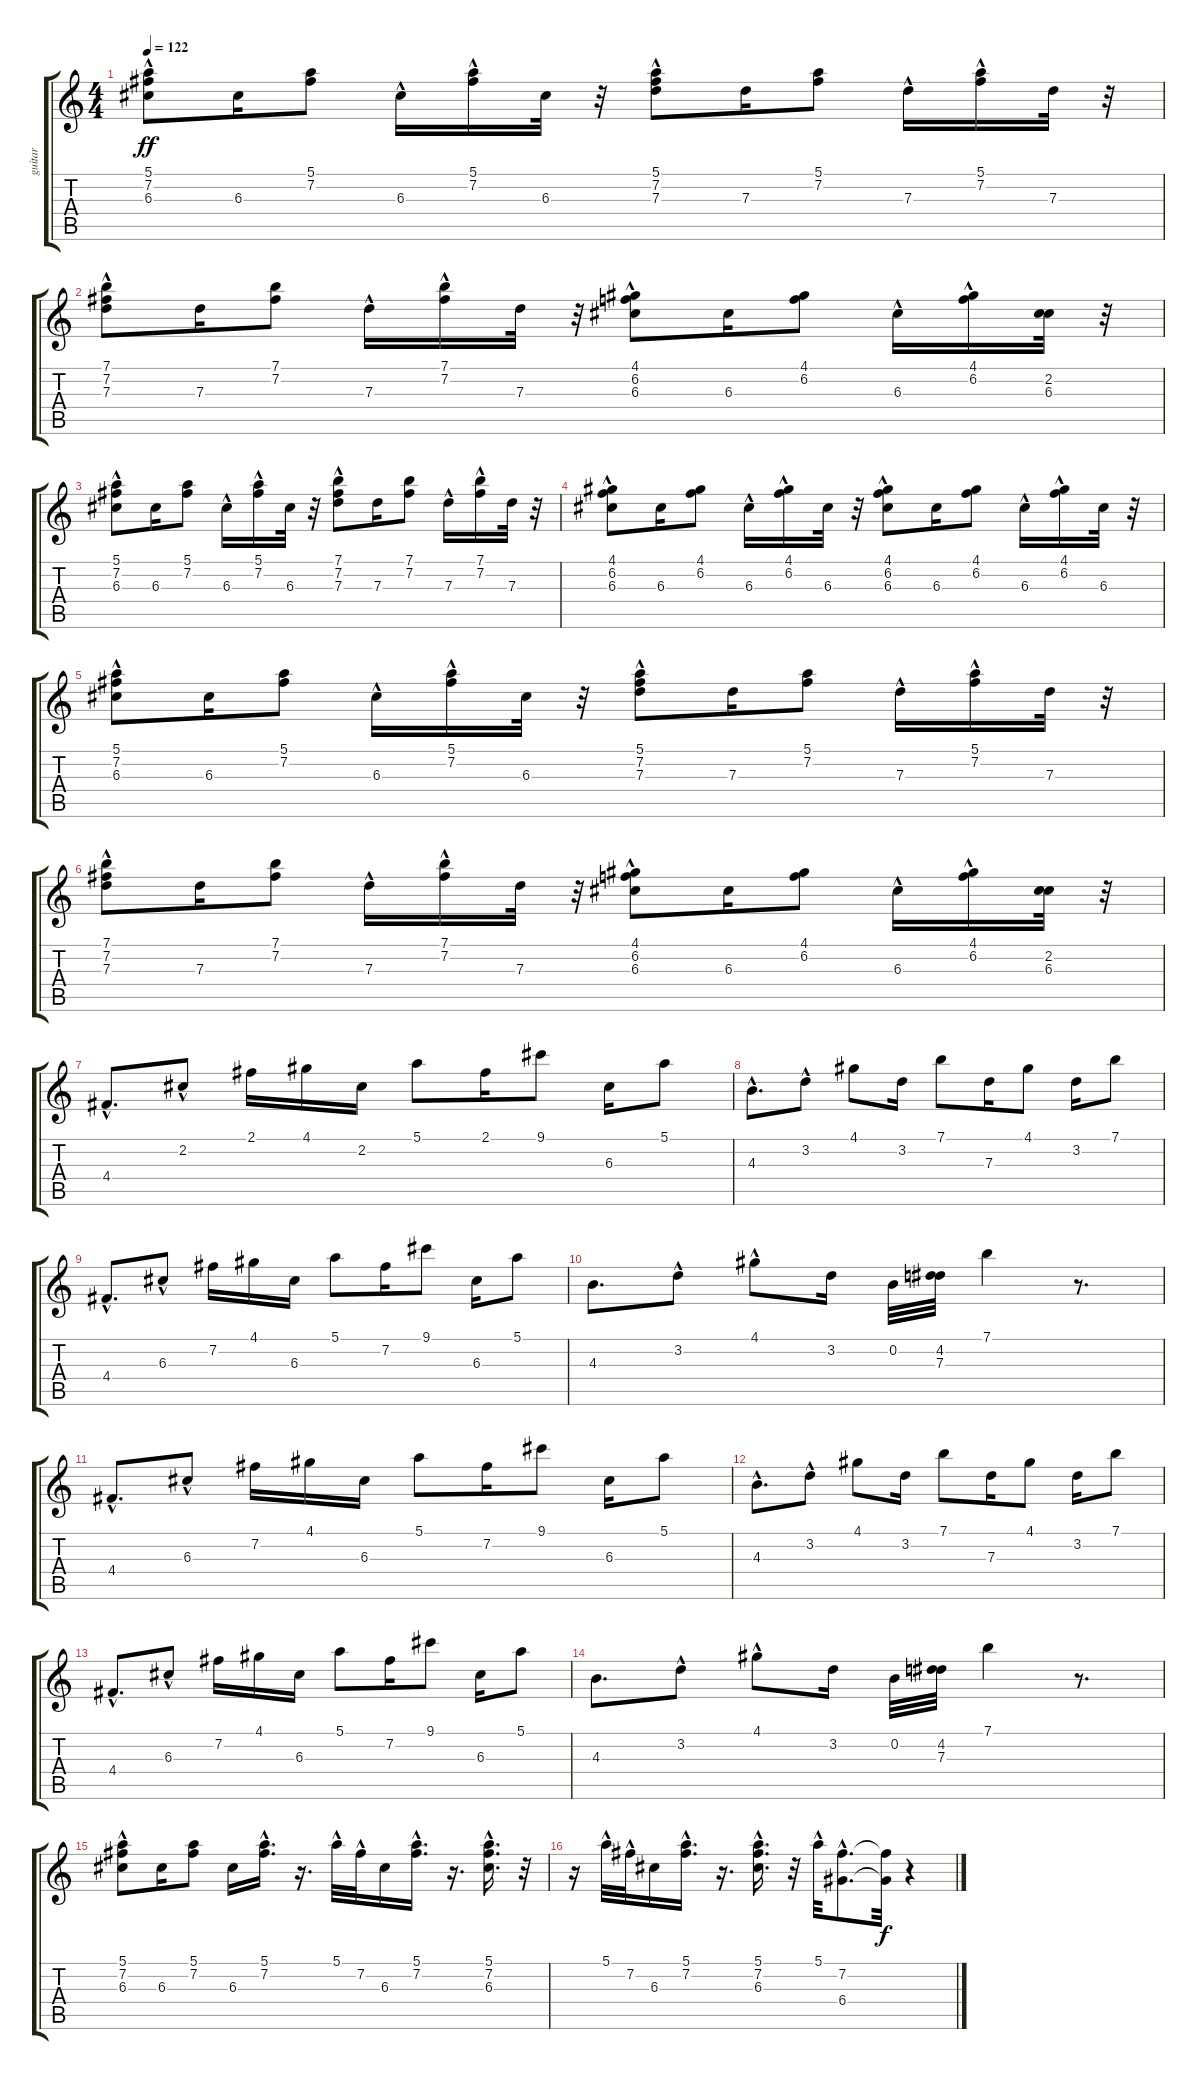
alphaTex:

\track ("guitar" "guitar") {instrument acousticguitarnylon}
\staff {score tabs}
\tuning (E4 B3 G3 D3 A2 E2) {hide}
\ts (4 4)
\tempo 122
\clef g2
\ks c
(5.1 7.2 6.3{hac}).8{dy ff} 6.3.16 (5.1 7.2).8 6.3{hac}.16 (5.1{hac} 7.2{hac}).16 6.3.32 r.32 (5.1 7.2 7.3{hac}).8 7.3.16 (5.1 7.2).8 7.3{hac}.16 (5.1{hac} 7.2{hac}).16 7.3.32 r.32 |
(7.1 7.2 7.3{hac}).8 7.3.16 (7.1 7.2).8 7.3{hac}.16 (7.1{hac} 7.2{hac}).16 7.3.32 r.32 (4.1 6.2 6.3{hac}).8 6.3.16 (4.1 6.2).8 6.3{hac}.16 (4.1{hac} 6.2{hac}).16 (2.2 6.3).32 r.32 |
(5.1 7.2 6.3{hac}).8 6.3.16 (5.1 7.2).8 6.3{hac}.16 (5.1{hac} 7.2{hac}).16 6.3.32 r.32 (7.1 7.2 7.3{hac}).8 7.3.16 (7.1 7.2).8 7.3{hac}.16 (7.1{hac} 7.2{hac}).16 7.3.32 r.32 |
(4.1 6.2 6.3{hac}).8 6.3.16 (4.1 6.2).8 6.3{hac}.16 (4.1{hac} 6.2{hac}).16 6.3.32 r.32 (4.1 6.2 6.3{hac}).8 6.3.16 (4.1 6.2).8 6.3{hac}.16 (4.1{hac} 6.2{hac}).16 6.3.32 r.32 |
(5.1 7.2 6.3{hac}).8 6.3.16 (5.1 7.2).8 6.3{hac}.16 (5.1{hac} 7.2{hac}).16 6.3.32 r.32 (5.1 7.2 7.3{hac}).8 7.3.16 (5.1 7.2).8 7.3{hac}.16 (5.1{hac} 7.2{hac}).16 7.3.32 r.32 |
(7.1 7.2 7.3{hac}).8 7.3.16 (7.1 7.2).8 7.3{hac}.16 (7.1{hac} 7.2{hac}).16 7.3.32 r.32 (4.1 6.2 6.3{hac}).8 6.3.16 (4.1 6.2).8 6.3{hac}.16 (4.1{hac} 6.2{hac}).16 (2.2 6.3).32 r.32 |
4.4{hac}.8{d} 2.2{hac}.8 2.1.16 4.1.16 2.2.16 5.1.8 2.1.16 9.1.8 6.3.16 5.1.8 |
4.3{hac}.8{d} 3.2{hac}.8 4.1.8 3.2.16 7.1.8 7.3.16 4.1.8 3.2.16 7.1.8 |
4.4{hac}.8{d} 6.3{hac}.8 7.2.16 4.1.16 6.3.16 5.1.8 7.2.16 9.1.8 6.3.16 5.1.8 |
4.3.8{d} 3.2{hac}.8 4.1{hac}.8 3.2.16 0.2.32 (4.2 7.3).32 7.1.4 r.8{d} |
4.4{hac}.8{d} 6.3{hac}.8 7.2.16 4.1.16 6.3.16 5.1.8 7.2.16 9.1.8 6.3.16 5.1.8 |
4.3{hac}.8{d} 3.2{hac}.8 4.1.8 3.2.16 7.1.8 7.3.16 4.1.8 3.2.16 7.1.8 |
4.4{hac}.8{d} 6.3{hac}.8 7.2.16 4.1.16 6.3.16 5.1.8 7.2.16 9.1.8 6.3.16 5.1.8 |
4.3.8{d} 3.2{hac}.8 4.1{hac}.8 3.2.16 0.2.32 (4.2 7.3).32 7.1.4 r.8{d} |
(5.1 7.2 6.3{hac}).8 6.3.16 (5.1 7.2).8 6.3.16 (5.1{hac} 7.2{hac}).16{d} r.16{d} 5.1{hac}.32 7.2{hac}.32 6.3.16 (5.1{hac} 7.2{hac}).16{d} r.16{d} (5.1{hac} 7.2{hac} 6.3{hac}).16{d} r.32 |
r.16 5.1{hac}.32 7.2{hac}.32 6.3.16 (5.1{hac} 7.2{hac}).16{d} r.16{d} (5.1{hac} 7.2{hac} 6.3{hac}).16{d} r.32 5.1{hac}.32 (7.2{hac} 6.4{hac}).8{d} (7.2{t} 6.4{t}).32{dy f} r.4
